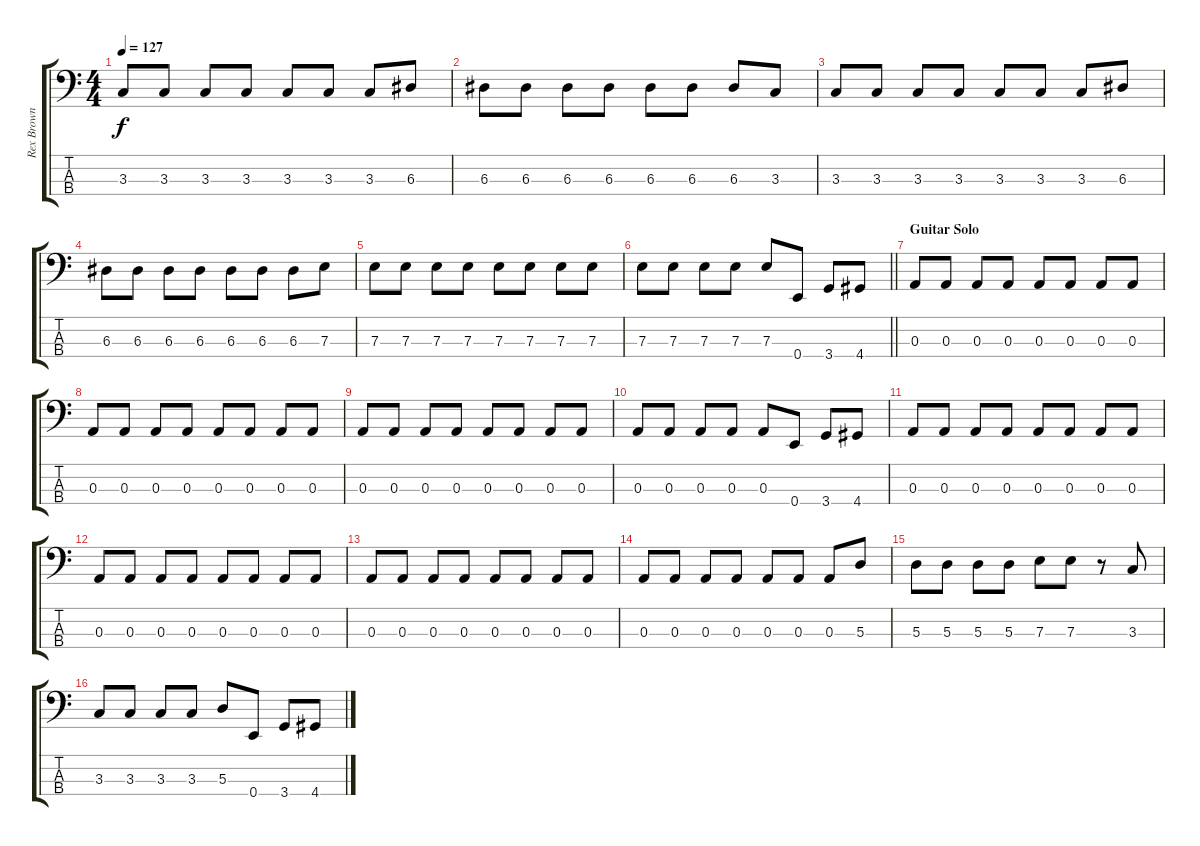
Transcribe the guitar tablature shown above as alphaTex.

\track ("Rex Brown" "Rex Brown") {instrument electricbasspick}
\staff {score tabs}
\tuning (G2 D2 A1 E1) {hide}
\ts (4 4)
\tempo 127
\clef f4
\ks c
3.3.8{dy f} 3.3.8 3.3.8 3.3.8 3.3.8 3.3.8 3.3.8 6.3.8 |
6.3.8 6.3.8 6.3.8 6.3.8 6.3.8 6.3.8 6.3.8 3.3.8 |
3.3.8 3.3.8 3.3.8 3.3.8 3.3.8 3.3.8 3.3.8 6.3.8 |
6.3.8 6.3.8 6.3.8 6.3.8 6.3.8 6.3.8 6.3.8 7.3.8 |
7.3.8 7.3.8 7.3.8 7.3.8 7.3.8 7.3.8 7.3.8 7.3.8 |
\barLineRight lightlight
7.3.8 7.3.8 7.3.8 7.3.8 7.3.8 0.4.8 3.4.8 4.4.8 |
\section ("" "Guitar Solo")
0.3.8 0.3.8 0.3.8 0.3.8 0.3.8 0.3.8 0.3.8 0.3.8 |
0.3.8 0.3.8 0.3.8 0.3.8 0.3.8 0.3.8 0.3.8 0.3.8 |
0.3.8 0.3.8 0.3.8 0.3.8 0.3.8 0.3.8 0.3.8 0.3.8 |
0.3.8 0.3.8 0.3.8 0.3.8 0.3.8 0.4.8 3.4.8 4.4.8 |
0.3.8 0.3.8 0.3.8 0.3.8 0.3.8 0.3.8 0.3.8 0.3.8 |
0.3.8 0.3.8 0.3.8 0.3.8 0.3.8 0.3.8 0.3.8 0.3.8 |
0.3.8 0.3.8 0.3.8 0.3.8 0.3.8 0.3.8 0.3.8 0.3.8 |
0.3.8 0.3.8 0.3.8 0.3.8 0.3.8 0.3.8 0.3.8 5.3.8 |
5.3.8 5.3.8 5.3.8 5.3.8 7.3.8 7.3.8 r.8 3.3.8 |
3.3.8 3.3.8 3.3.8 3.3.8 5.3.8 0.4.8 3.4.8 4.4.8
